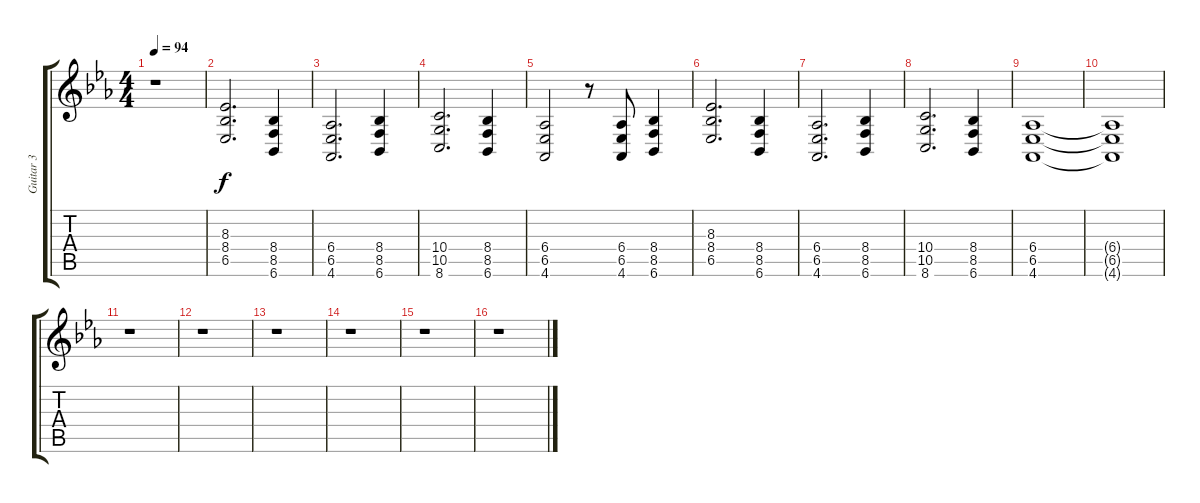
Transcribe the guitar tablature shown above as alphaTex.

\track ("Guitar 3" "Guitar 3") {instrument lead2sawtooth}
\staff {score tabs}
\tuning (E4 B3 G3 D3 A2 E2) {hide}
\ts (4 4)
\tempo 94
\clef g2
\ks eb
r.1{dy f instrument lead2sawtooth} |
(8.3 8.4 6.5).2{d} (8.4 8.5 6.6).4 |
(6.4 6.5 4.6).2{d} (8.4 8.5 6.6).4 |
(10.4 10.5 8.6).2{d} (8.4 8.5 6.6).4 |
(6.4 6.5 4.6).2 r.8 (6.4 6.5 4.6).8 (8.4 8.5 6.6).4 |
(8.3 8.4 6.5).2{d} (8.4 8.5 6.6).4 |
(6.4 6.5 4.6).2{d} (8.4 8.5 6.6).4 |
(10.4 10.5 8.6).2{d} (8.4 8.5 6.6).4 |
(6.4 6.5 4.6).1 |
(6.4{t} 6.5{t} 4.6{t}).1 |
r.1 |
r.1 |
r.1 |
r.1 |
r.1 |
r.1
